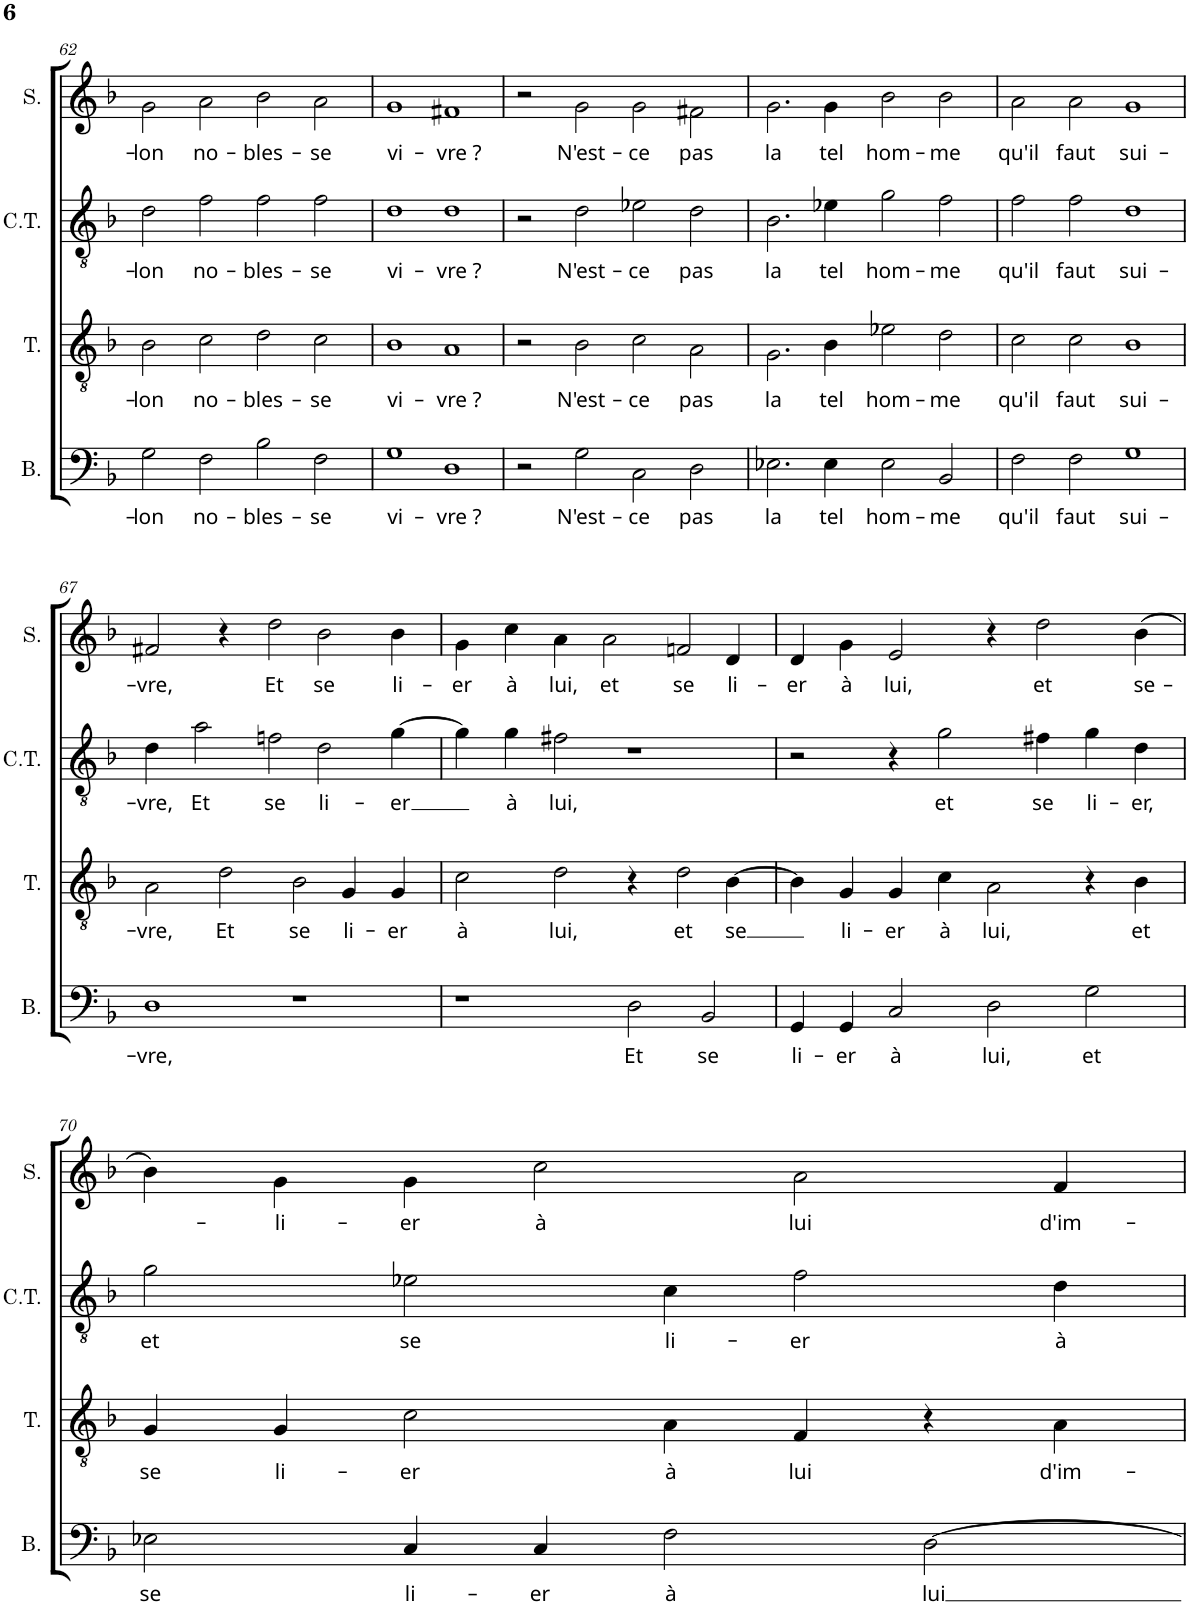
**kern	**text	**kern	**text	**kern	**text	**kern	**text
*part4	*part4	*part3	*part3	*part2	*part2	*part1	*part1
*staff4	*staff4	*staff3	*staff3	*staff2	*staff2	*staff1	*staff1
*I"Basse	*	*I"Ténor	*	*I"Contre-Ténor	*	*I"Soprano	*
*I'B.	*	*I'T.	*	*I'C.T.	*	*I'S.	*
!!LO:PB:g=z
*clefF4	*	*clefGv2	*	*clefGv2	*	*clefG2	*
*k[b-]	*	*k[b-]	*	*k[b-]	*	*k[b-]	*
*M4/2	*	*M4/2	*	*M4/2	*	*M4/2	*
=62	=62	=62	=62	=62	=62	=62	=62
!	!LO:LY:b	!	!LO:LY:b	!	!LO:LY:b	!	!LO:LY:b
2G\	-lon	2B-\	-lon	2d\	-lon	2g\	-lon
!	!LO:LY:b	!	!LO:LY:b	!	!LO:LY:b	!	!LO:LY:b
2F\	no-	2c\	no-	2f\	no-	2a\	no-
!	!LO:LY:b	!	!LO:LY:b	!	!LO:LY:b	!	!LO:LY:b
2B-\	-bles-	2d\	-bles-	2f\	-bles-	2b-\	-bles-
!	!LO:LY:b	!	!LO:LY:b	!	!LO:LY:b	!	!LO:LY:b
2F\	-se	2c\	-se	2f\	-se	2a\	-se
=63	=63	=63	=63	=63	=63	=63	=63
!	!LO:LY:b	!	!LO:LY:b	!	!LO:LY:b	!	!LO:LY:b
1G	vi-	1B-	vi-	1d	vi-	1g	vi-
!	!LO:LY:b	!	!LO:LY:b	!	!LO:LY:b	!	!LO:LY:b
1D	-vre ?	1A	-vre ?	1d	-vre ?	1f#X	-vre ?
=64	=64	=64	=64	=64	=64	=64	=64
2r	.	2r	.	2r	.	2r	.
!	!LO:LY:b	!	!LO:LY:b	!	!LO:LY:b	!	!LO:LY:b
2G\	N'est-	2B-\	N'est-	2d\	N'est-	2g\	N'est-
!	!LO:LY:b	!	!LO:LY:b	!	!LO:LY:b	!	!LO:LY:b
2C\	-ce	2c\	-ce	2e-X\	-ce	2g\	-ce
!	!LO:LY:b	!	!LO:LY:b	!	!LO:LY:b	!	!LO:LY:b
2D\	pas	2A\	pas	2d\	pas	2f#X\	pas
=65	=65	=65	=65	=65	=65	=65	=65
!	!LO:LY:b	!	!LO:LY:b	!	!LO:LY:b	!	!LO:LY:b
2.E-X\	la	2.G\	la	2.B-\	la	2.g\	la
!	!LO:LY:b	!	!LO:LY:b	!	!LO:LY:b	!	!LO:LY:b
4E-\	tel	4B-\	tel	4e-X\	tel	4g\	tel
!	!LO:LY:b	!	!LO:LY:b	!	!LO:LY:b	!	!LO:LY:b
2E-\	hom-	2e-X\	hom-	2g\	hom-	2b-\	hom-
!	!LO:LY:b	!	!LO:LY:b	!	!LO:LY:b	!	!LO:LY:b
2BB-/	-me	2d\	-me	2f\	-me	2b-\	-me
=66	=66	=66	=66	=66	=66	=66	=66
!	!LO:LY:b	!	!LO:LY:b	!	!LO:LY:b	!	!LO:LY:b
2F\	qu'il	2c\	qu'il	2f\	qu'il	2a\	qu'il
!	!LO:LY:b	!	!LO:LY:b	!	!LO:LY:b	!	!LO:LY:b
2F\	faut	2c\	faut	2f\	faut	2a\	faut
!	!LO:LY:b	!	!LO:LY:b	!	!LO:LY:b	!	!LO:LY:b
1G	sui-	1B-	sui-	1d	sui-	1g	sui-
!!LO:LB:g=z
=67	=67	=67	=67	=67	=67	=67	=67
!	!LO:LY:b	!	!LO:LY:b	!	!LO:LY:b	!	!LO:LY:b
1D	-vre,	2A\	-vre,	4d\	-vre,	2f#X/	-vre,
!	!	!	!	!	!LO:LY:b	!	!
.	.	.	.	2a\	Et	.	.
!	!	!	!LO:LY:b	!	!	!	!
.	.	2d\	Et	.	.	4r	.
!	!	!	!	!	!LO:LY:b	!	!LO:LY:b
.	.	.	.	2fn\	se	2dd\	Et
!	!	!	!LO:LY:b	!	!	!	!
1r	.	2B-\	se	.	.	.	.
!	!	!	!	!	!LO:LY:b	!	!LO:LY:b
.	.	.	.	2d\	li-	2b-\	se
!	!	!	!LO:LY:b	!	!	!	!
.	.	4G/	li-	.	.	.	.
!	!	!	!LO:LY:b	!	!LO:LY:b	!	!LO:LY:b
.	.	4G/	-er	[4g\	-er	4b-\	li-
=68	=68	=68	=68	=68	=68	=68	=68
!	!	!	!LO:LY:b	!	!	!	!LO:LY:b
1r	.	2c\	à	4g\]	.	4g\	-er
!	!	!	!	!	!LO:LY:b	!	!LO:LY:b
.	.	.	.	4g\	à	4cc\	à
!	!	!	!LO:LY:b	!	!LO:LY:b	!	!LO:LY:b
.	.	2d\	lui,	2f#X\	lui,	4a\	lui,
!	!	!	!	!	!	!	!LO:LY:b
.	.	.	.	.	.	2a\	et
!	!LO:LY:b	!	!	!	!	!	!
2D\	Et	4r	.	1r	.	.	.
!	!	!	!LO:LY:b	!	!	!	!LO:LY:b
.	.	2d\	et	.	.	2fn/	se
!	!LO:LY:b	!	!	!	!	!	!
2BB-/	se	.	.	.	.	.	.
!	!	!	!LO:LY:b	!	!	!	!LO:LY:b
.	.	[4B-\	se	.	.	4d/	li-
=69	=69	=69	=69	=69	=69	=69	=69
!	!LO:LY:b	!	!	!	!	!	!LO:LY:b
4GG/	li-	4B-\]	.	2r	.	4d/	-er
!	!LO:LY:b	!	!LO:LY:b	!	!	!	!LO:LY:b
4GG/	-er	4G/	li-	.	.	4g\	à
!	!LO:LY:b	!	!LO:LY:b	!	!	!	!LO:LY:b
2C/	à	4G/	-er	4r	.	2e/	lui,
!	!	!	!LO:LY:b	!	!LO:LY:b	!	!
.	.	4c\	à	2g\	et	.	.
!	!LO:LY:b	!	!LO:LY:b	!	!	!	!
2D\	lui,	2A\	lui,	.	.	4r	.
!	!	!	!	!	!LO:LY:b	!	!LO:LY:b
.	.	.	.	4f#X\	se	2dd\	et
!	!LO:LY:b	!	!	!	!LO:LY:b	!	!
2G\	et	4r	.	4g\	li-	.	.
!	!	!	!LO:LY:b	!	!LO:LY:b	!	!LO:LY:b
.	.	4B-\	et	4d\	-er,	(4b-\	se-
!!LO:LB:g=z
=70	=70	=70	=70	=70	=70	=70	=70
!	!LO:LY:b	!	!LO:LY:b	!	!LO:LY:b	!	!
2E-X\	se	4G/	se	2g\	et	4b-\)	.
!	!	!	!LO:LY:b	!	!	!	!LO:LY:b
.	.	4G/	li-	.	.	4g\	-li-
!	!LO:LY:b	!	!LO:LY:b	!	!LO:LY:b	!	!LO:LY:b
4C/	li-	2c\	-er	2e-X\	se	4g\	-er
!	!LO:LY:b	!	!	!	!	!	!LO:LY:b
4C/	-er	.	.	.	.	2cc\	à
!	!LO:LY:b	!	!LO:LY:b	!	!LO:LY:b	!	!
2F\	à	4A\	à	4c\	li-	.	.
!	!	!	!LO:LY:b	!	!LO:LY:b	!	!LO:LY:b
.	.	4F/	lui	2f\	-er	2a\	lui
!	!LO:LY:b	!	!	!	!	!	!
[2D\	lui	4r	.	.	.	.	.
!	!	!	!LO:LY:b	!	!LO:LY:b	!	!LO:LY:b
.	.	4A\	d'im-	4d\	à	4f/	d'im-
=	=	=	=	=	=	=	=
*-	*-	*-	*-	*-	*-	*-	*-
